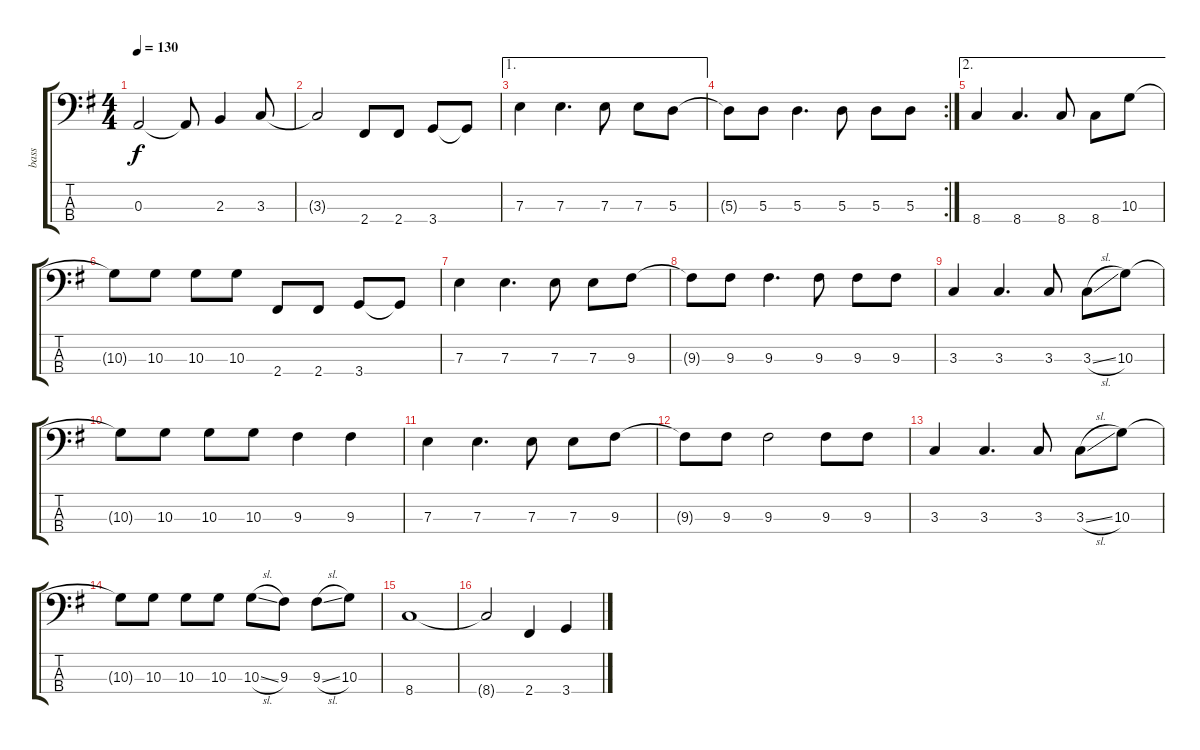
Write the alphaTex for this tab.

\track ("bass" "bass") {instrument electricbassfinger}
\staff {score tabs}
\tuning (G2 D2 A1 E1) {hide}
\ts (4 4)
\tempo 130
\clef f4
\ks g
0.3.2{dy f} 0.3{t}.8 2.3.4 3.3.8 |
3.3{t}.2 2.4.8 2.4.8 3.4.8 3.4{t}.8 |
\ae 1
7.3.4 7.3.4{d} 7.3.8 7.3.8 5.3.8 |
\rc 2
5.3{t}.8 5.3.8 5.3.4{d} 5.3.8 5.3.8 5.3.8 |
\ae 2
8.4.4 8.4.4{d} 8.4.8 8.4.8 10.3.8 |
10.3{t}.8 10.3.8 10.3.8 10.3.8 2.4.8 2.4.8 3.4.8 3.4{t}.8 |
7.3.4 7.3.4{d} 7.3.8 7.3.8 9.3.8 |
9.3{t}.8 9.3.8 9.3.4{d} 9.3.8 9.3.8 9.3.8 |
3.3.4 3.3.4{d} 3.3.8 3.3{sl}.8 10.3.8 |
10.3{t}.8 10.3.8 10.3.8 10.3.8 9.3.4 9.3.4 |
7.3.4 7.3.4{d} 7.3.8 7.3.8 9.3.8 |
9.3{t}.8 9.3.8 9.3.2 9.3.8 9.3.8 |
3.3.4 3.3.4{d} 3.3.8 3.3{sl}.8 10.3.8 |
10.3{t}.8 10.3.8 10.3.8 10.3.8 10.3{sl}.8 9.3.8 9.3{sl}.8 10.3.8 |
8.4.1 |
8.4{t}.2 2.4.4 3.4.4
